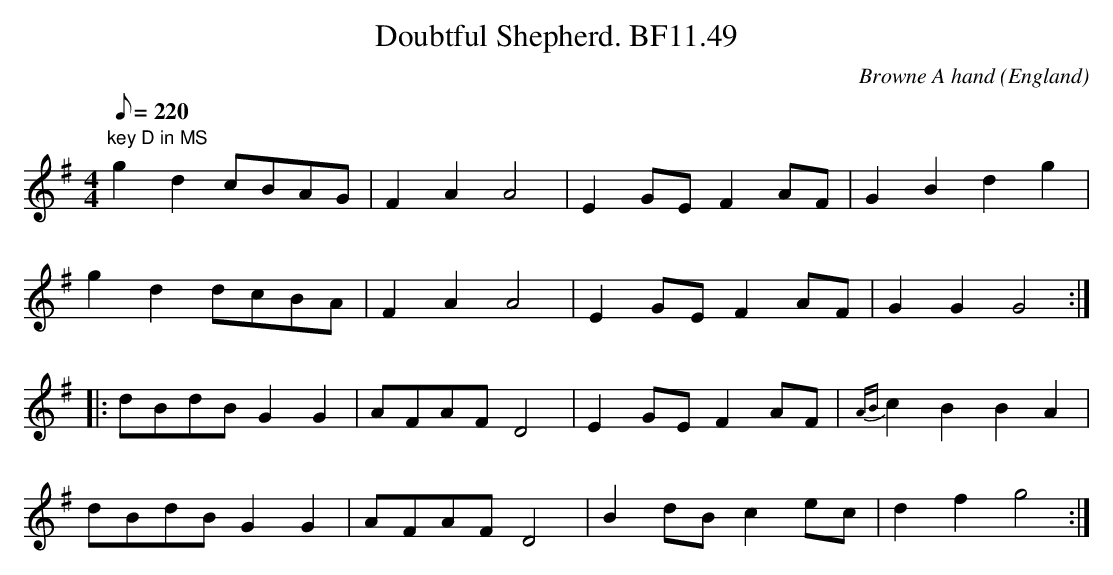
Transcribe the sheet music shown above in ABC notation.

X:1
T:Doubtful Shepherd. BF11.49
M:4/4
Q:220
C:Browne A hand
O:England
K:G
"key D in MS"g2d2cBAG|F2A2A4|E2GEF2AF|G2B2d2g2|!
g2d2dcBA|F2A2A4|E2GEF2AF|G2G2G4::!
dBdBG2G2|AFAFD4|E2GEF2AF|{AB}c2B2B2A2|!
dBdBG2G2|AFAFD4|B2dBc2ec|d2f2g4:|]
